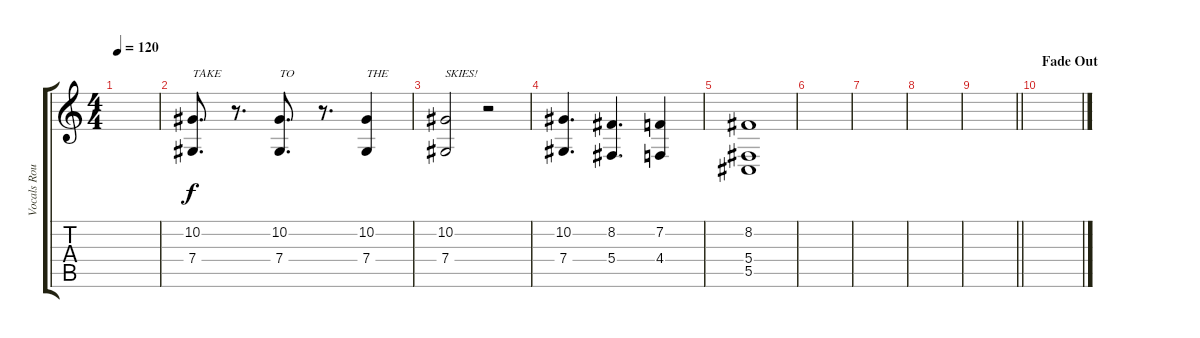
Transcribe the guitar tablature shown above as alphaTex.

\track ("Vocals Rou + Chris" "Vocals Rou") {instrument lead6voice}
\staff {score tabs}
\tuning (Eb4 Bb3 Gb3 Db3 Ab2 Db2) {hide}
\ts (4 4)
\tempo 120
\clef g2
\ks c
|
(10.2 7.4).8{d txt "TAKE"} r.8{d} (10.2 7.4).8{d txt "TO"} r.8{d} (10.2 7.4).4{txt "THE"} |
(10.2 7.4).2{txt "SKIES!"} r.2 |
(10.2 7.4).4{d} (8.2 5.4).4{d} (7.2 4.4).4 |
(8.2 5.4 5.5).1 |
|
|
|
\barLineRight lightlight
|
\section ("" "Fade Out")
